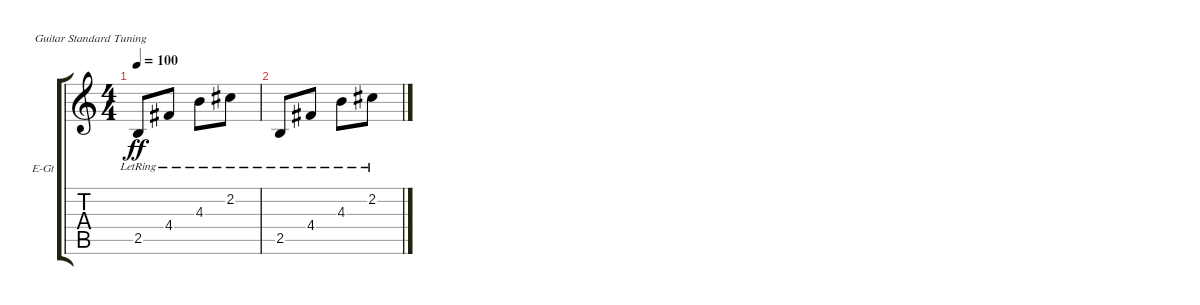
\defaultSystemsLayout 4
\bracketExtendMode groupsimilarinstruments
\firstSystemTrackNameOrientation horizontal
\otherSystemsTrackNameOrientation horizontal
\track ("Electric Guitar" "E-Gt") {instrument electricguitarclean}
\staff {score tabs}
\tuning (E4 B3 G3 D3 A2 E2)
\ts (4 4)
\tempo 100
\clef g2
\scale
0.333333
\ks c
2.5{lr}.8{dy ff} 4.4{lr}.8 4.3{lr}.8 2.2{lr}.8 |
\scale
0.333333 2.5{lr}.8 4.4{lr}.8 4.3{lr}.8 2.2{lr}.8 |
\scale
0.333333 |
\scale
0.333333
